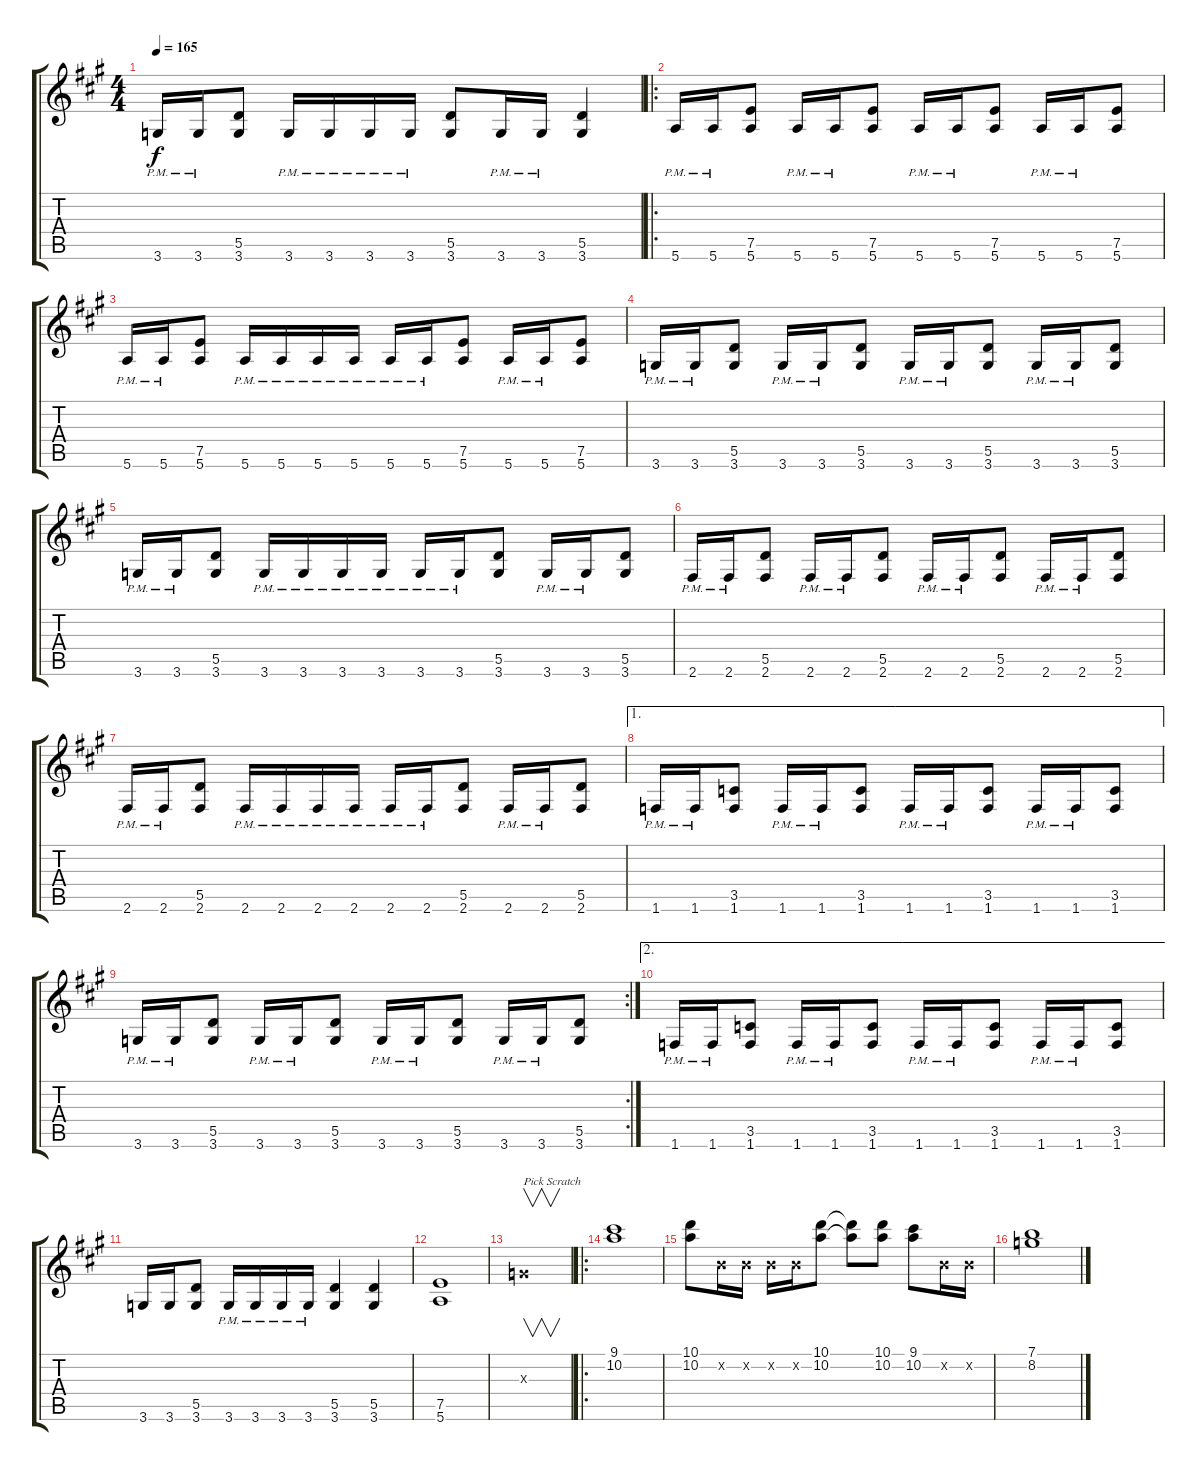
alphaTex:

\track "" {instrument distortionguitar}
\staff {score tabs}
\tuning (E4 B3 G3 D3 A2 E2) {hide}
\ts (4 4)
\tempo 165
\clef g2
\ks a
3.6{pm}.16{dy f} 3.6{pm}.16 (5.5 3.6).8 3.6{pm}.16 3.6{pm}.16 3.6{pm}.16 3.6{pm}.16 (5.5 3.6).8 3.6{pm}.16 3.6{pm}.16 (5.5 3.6).4 |
\ro
5.6{pm}.16 5.6{pm}.16 (7.5 5.6).8 5.6{pm}.16 5.6{pm}.16 (7.5 5.6).8 5.6{pm}.16 5.6{pm}.16 (7.5 5.6).8 5.6{pm}.16 5.6{pm}.16 (7.5 5.6).8 |
5.6{pm}.16 5.6{pm}.16 (7.5 5.6).8 5.6{pm}.16 5.6{pm}.16 5.6{pm}.16 5.6{pm}.16 5.6{pm}.16 5.6{pm}.16 (7.5 5.6).8 5.6{pm}.16 5.6{pm}.16 (7.5 5.6).8 |
3.6{pm}.16 3.6{pm}.16 (5.5 3.6).8 3.6{pm}.16 3.6{pm}.16 (5.5 3.6).8 3.6{pm}.16 3.6{pm}.16 (5.5 3.6).8 3.6{pm}.16 3.6{pm}.16 (5.5 3.6).8 |
3.6{pm}.16 3.6{pm}.16 (5.5 3.6).8 3.6{pm}.16 3.6{pm}.16 3.6{pm}.16 3.6{pm}.16 3.6{pm}.16 3.6{pm}.16 (5.5 3.6).8 3.6{pm}.16 3.6{pm}.16 (5.5 3.6).8 |
2.6{pm}.16 2.6{pm}.16 (5.5 2.6).8 2.6{pm}.16 2.6{pm}.16 (5.5 2.6).8 2.6{pm}.16 2.6{pm}.16 (5.5 2.6).8 2.6{pm}.16 2.6{pm}.16 (5.5 2.6).8 |
2.6{pm}.16 2.6{pm}.16 (5.5 2.6).8 2.6{pm}.16 2.6{pm}.16 2.6{pm}.16 2.6{pm}.16 2.6{pm}.16 2.6{pm}.16 (5.5 2.6).8 2.6{pm}.16 2.6{pm}.16 (5.5 2.6).8 |
\ae 1
1.6{pm}.16 1.6{pm}.16 (3.5 1.6).8 1.6{pm}.16 1.6{pm}.16 (3.5 1.6).8 1.6{pm}.16 1.6{pm}.16 (3.5 1.6).8 1.6{pm}.16 1.6{pm}.16 (3.5 1.6).8 |
\rc 2
3.6{pm}.16 3.6{pm}.16 (5.5 3.6).8 3.6{pm}.16 3.6{pm}.16 (5.5 3.6).8 3.6{pm}.16 3.6{pm}.16 (5.5 3.6).8 3.6{pm}.16 3.6{pm}.16 (5.5 3.6).8 |
\ae 2
1.6{pm}.16 1.6{pm}.16 (3.5 1.6).8 1.6{pm}.16 1.6{pm}.16 (3.5 1.6).8 1.6{pm}.16 1.6{pm}.16 (3.5 1.6).8 1.6{pm}.16 1.6{pm}.16 (3.5 1.6).8 |
3.6.16 3.6.16 (5.5 3.6).8 3.6{pm}.16 3.6{pm}.16 3.6{pm}.16 3.6{pm}.16 (5.5 3.6).4 (5.5 3.6).4 |
(7.5 5.6).1 |
0.3{x}.1{v txt "Pick Scratch"} |
\ro
(9.1 10.2).1 |
(10.1 10.2).8 0.2{x}.16 0.2{x}.16 0.2{x}.16 0.2{x}.16 (10.1 10.2).8 (10.1{t} 10.2{t}).8 (10.1 10.2).8 (9.1 10.2).8 0.2{x}.16 0.2{x}.16 |
(7.1 8.2).1
